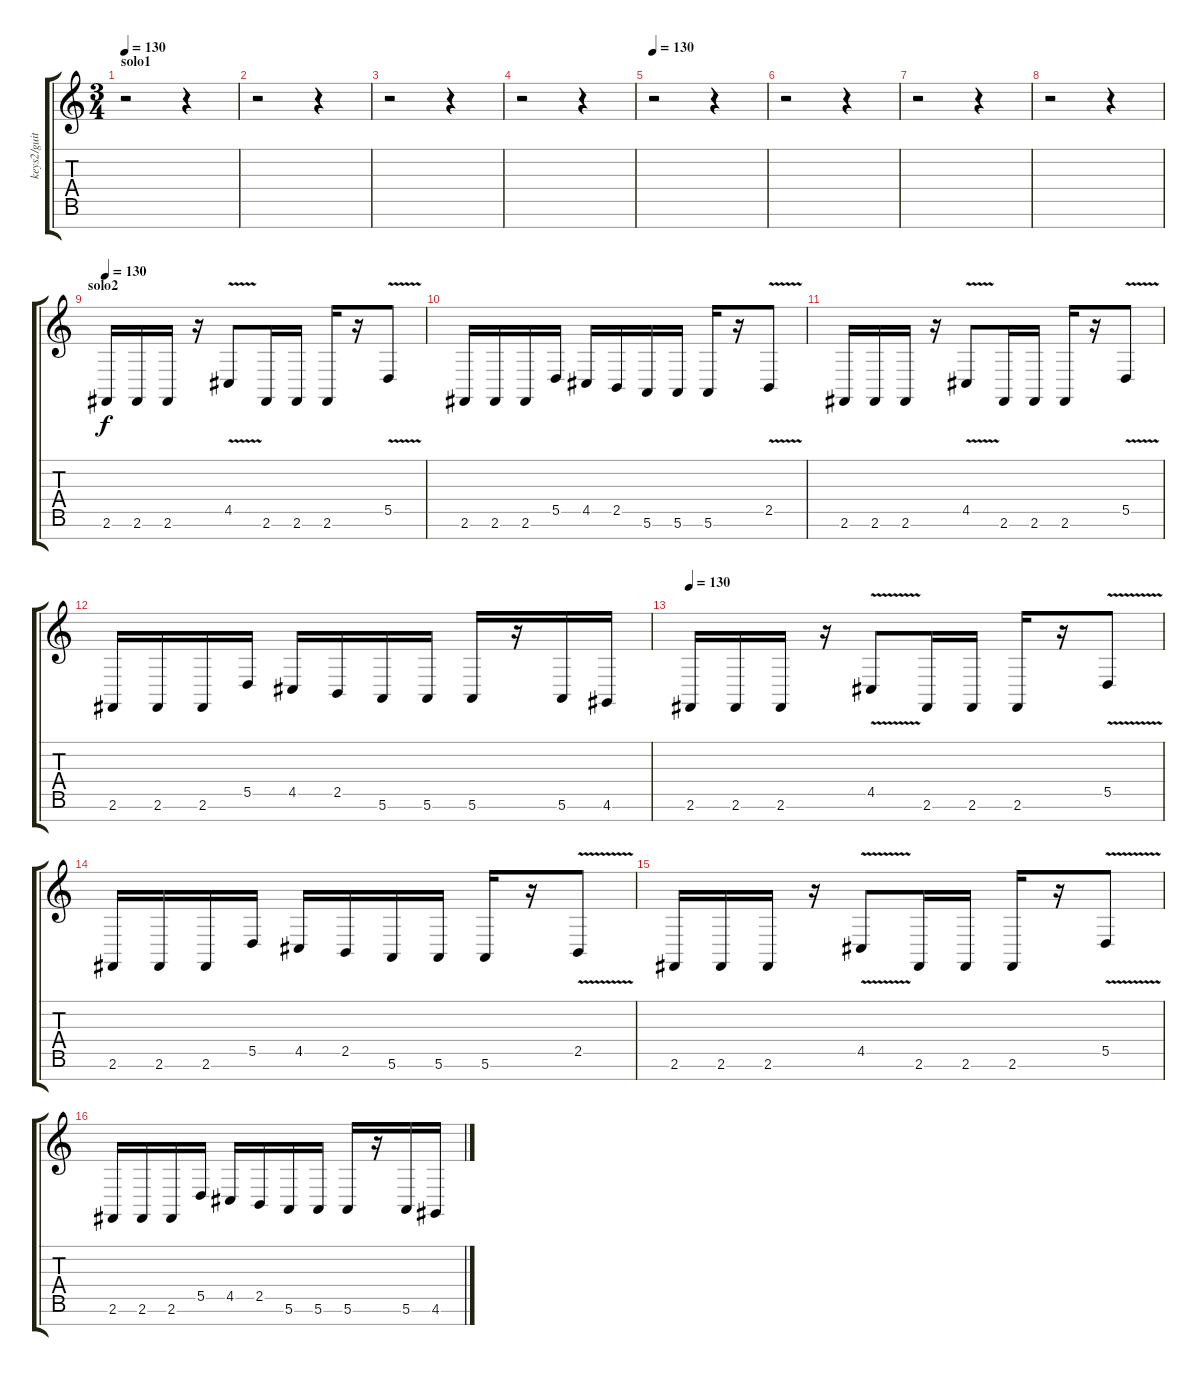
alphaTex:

\track ("keys2/guit3" "keys2/guit") {instrument synthstrings1}
\staff {score tabs}
\tuning (E4 B3 G3 D3 A2 E2 B1) {hide}
\ts (3 4)
\section ("" "solo1")
\tempo 130
\clef g2
\ks c
r.2{dy f} r.4 |
r.2 r.4 |
r.2 r.4 |
r.2 r.4 |
\tempo 130
r.2 r.4 |
r.2 r.4 |
r.2 r.4 |
r.2 r.4 |
\section ("" "solo2")
\tempo 130
2.6.16{volume 11 instrument distortionguitar} 2.6.16 2.6.16 r.16 4.5{v}.8 2.6.16 2.6.16 2.6.16 r.16 5.5{v}.8 |
2.6.16 2.6.16 2.6.16 5.5.16 4.5.16 2.5.16 5.6.16 5.6.16 5.6.16 r.16 2.5{v}.8 |
2.6.16 2.6.16 2.6.16 r.16 4.5{v}.8 2.6.16 2.6.16 2.6.16 r.16 5.5{v}.8 |
2.6.16 2.6.16 2.6.16 5.5.16 4.5.16 2.5.16 5.6.16 5.6.16 5.6.16 r.16 5.6.16 4.6.16 |
\tempo 130
2.6.16{volume 11 instrument distortionguitar} 2.6.16 2.6.16 r.16 4.5{v}.8 2.6.16 2.6.16 2.6.16 r.16 5.5{v}.8 |
2.6.16 2.6.16 2.6.16 5.5.16 4.5.16 2.5.16 5.6.16 5.6.16 5.6.16 r.16 2.5{v}.8 |
2.6.16 2.6.16 2.6.16 r.16 4.5{v}.8 2.6.16 2.6.16 2.6.16 r.16 5.5{v}.8 |
2.6.16 2.6.16 2.6.16 5.5.16 4.5.16 2.5.16 5.6.16 5.6.16 5.6.16 r.16 5.6.16 4.6.16
